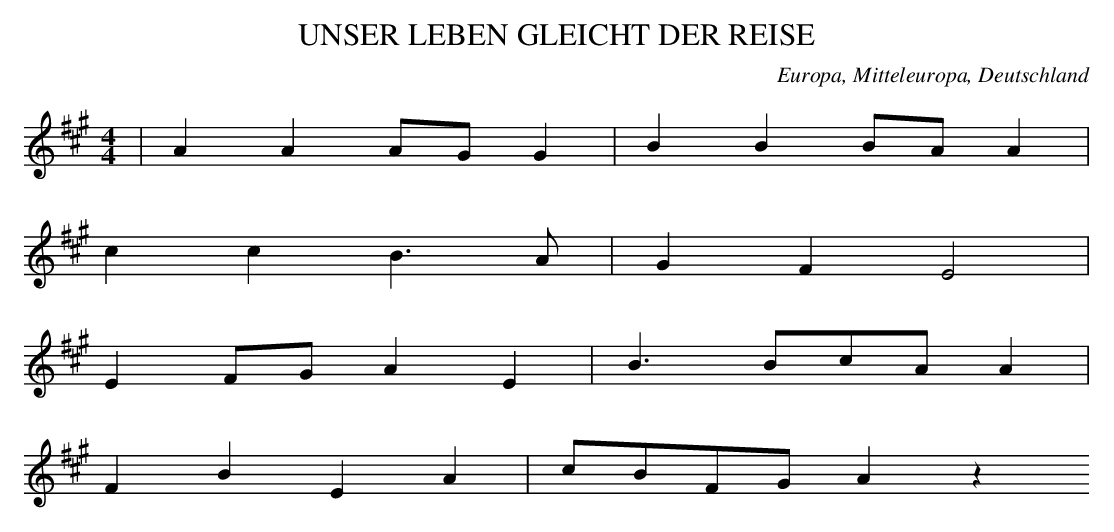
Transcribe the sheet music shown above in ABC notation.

X:1
T: UNSER LEBEN GLEICHT DER REISE
O: Europa, Mitteleuropa, Deutschland
M: 4/4
L: 1/8
K: A
 | A2A2AGG2 | B2B2BAA2 |
c2c2B3A | G2F2E4 |
E2FGA2E2 | B3BcAA2 |
F2B2E2A2 | cBFGA2z2
